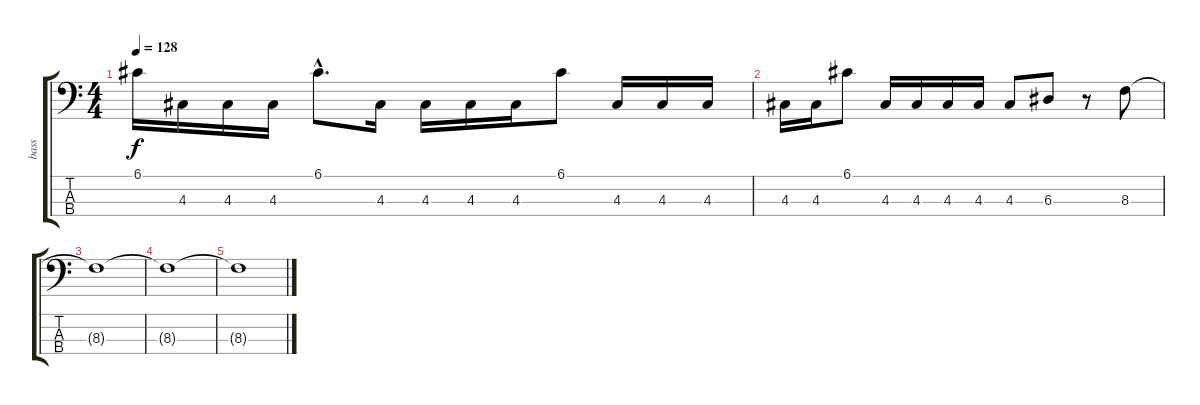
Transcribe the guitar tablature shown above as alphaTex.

\track ("bass" "bass") {instrument slapbass1}
\staff {score tabs}
\tuning (G2 D2 A1 E1) {hide}
\ts (4 4)
\tempo 128
\clef f4
\ks c
6.1{t}.16{dy f} 4.3.16 4.3.16 4.3.16 6.1{hac}.8{d} 4.3.16 4.3.16 4.3.16 4.3.16 6.1.8 4.3.16 4.3.16 4.3.16 |
4.3.16 4.3.16 6.1.8 4.3.16 4.3.16 4.3.16 4.3.16 4.3.8 6.3.8 r.8 8.3.8 |
8.3{t}.1 |
8.3{t}.1 |
8.3{t}.1
